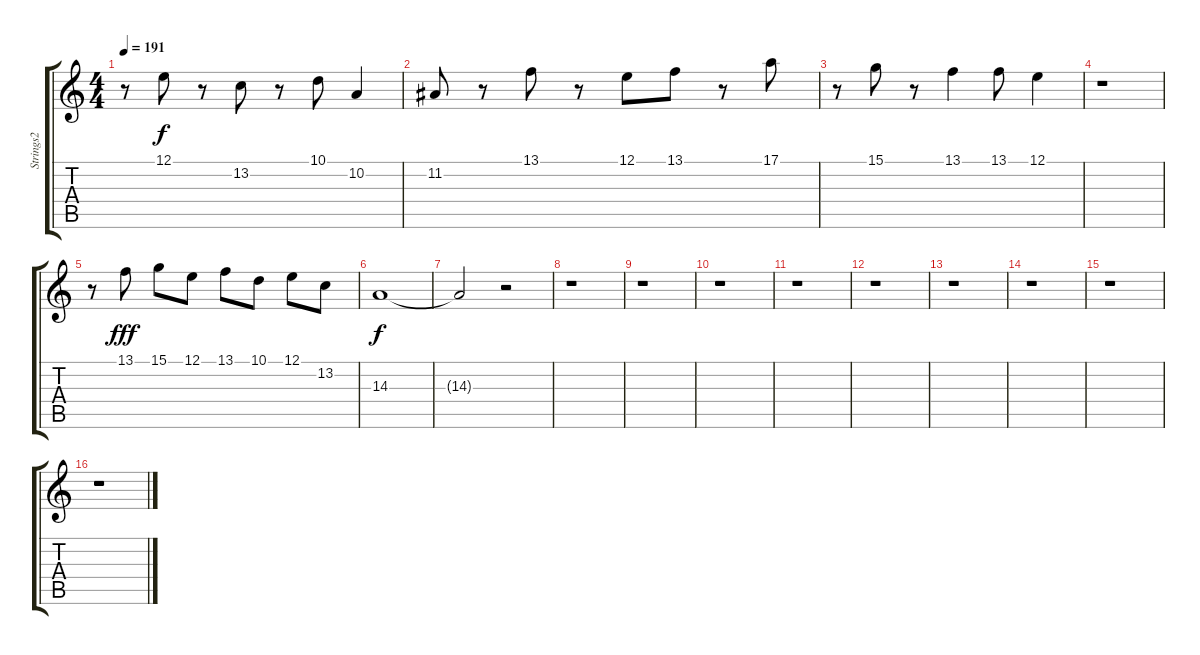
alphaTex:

\track ("Strings2" "Strings2") {instrument stringensemble1}
\staff {score tabs}
\tuning (E4 B3 G3 D3 A2 E2) {hide}
\ts (4 4)
\tempo 191
\clef g2
\ks c
r.8{dy f} 12.1.8 r.8 13.2.8 r.8 10.1.8 10.2.4 |
11.2.8 r.8 13.1.8 r.8 12.1.8 13.1.8 r.8 17.1.8 |
r.8 15.1.8 r.8 13.1.4 13.1.8 12.1.4 |
r.1 |
r.8 13.1.8{dy fff} 15.1.8 12.1.8 13.1.8 10.1.8 12.1.8 13.2.8 |
14.3.1{dy f} |
14.3{t}.2 r.2 |
r.1 |
r.1 |
r.1 |
r.1 |
r.1 |
r.1 |
r.1 |
r.1 |
r.1
